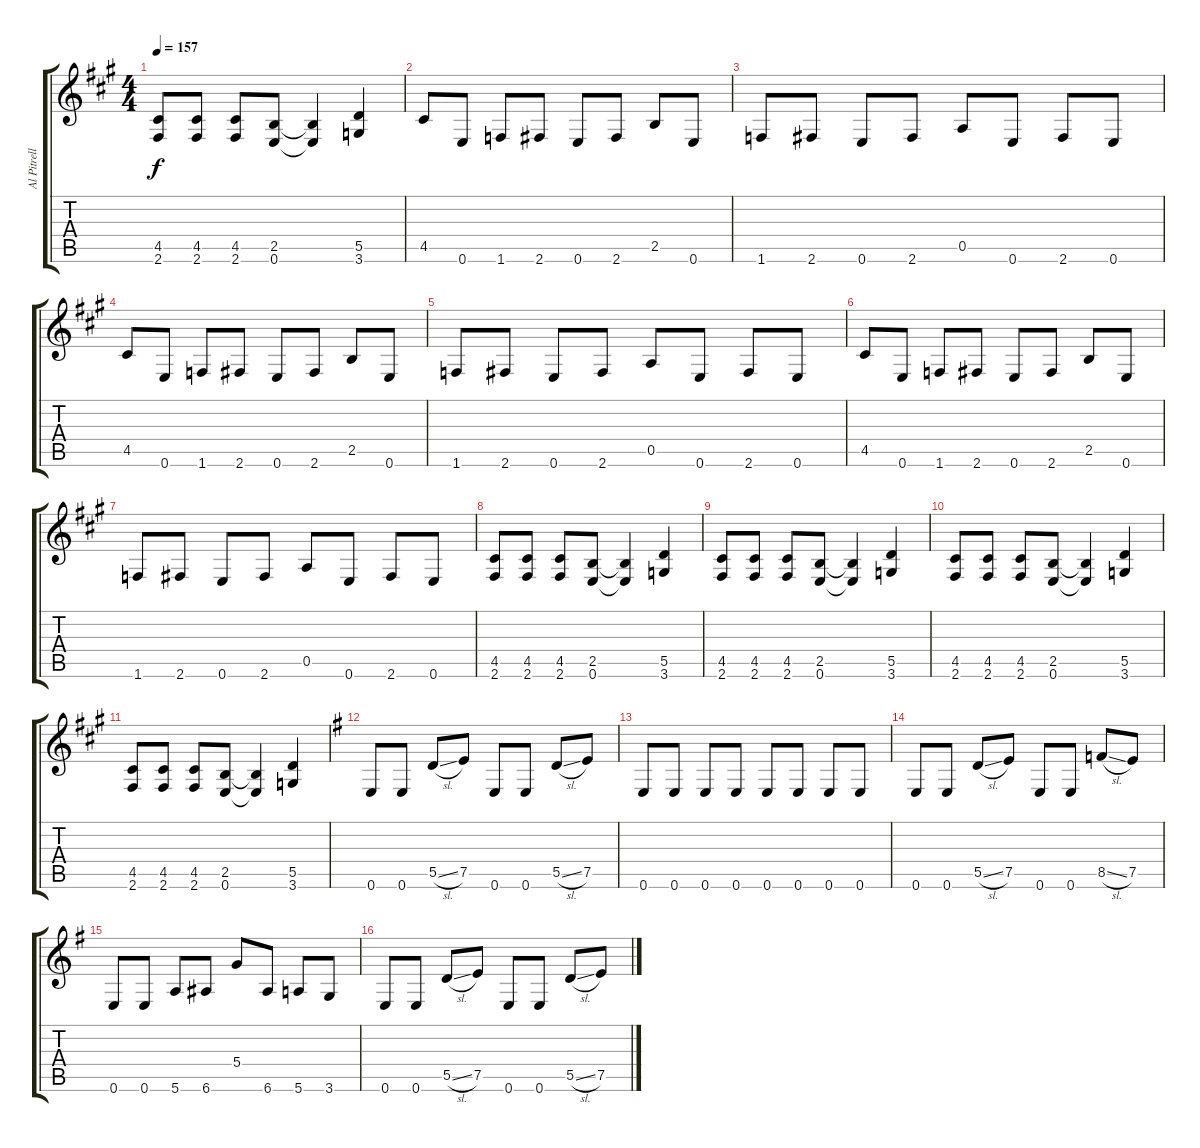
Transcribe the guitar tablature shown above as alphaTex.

\track ("Al Pitrelli" "Al Pitrell") {instrument overdrivenguitar}
\staff {score tabs}
\tuning (E4 B3 G3 D3 A2 E2) {hide}
\ts (4 4)
\tempo 157
\clef g2
\ks a
(4.5 2.6).8{dy f} (4.5 2.6).8 (4.5 2.6).8 (2.5 0.6).8 (2.5{t} 0.6{t}).4 (5.5 3.6).4 |
4.5.8 0.6.8 1.6.8 2.6.8 0.6.8 2.6.8 2.5.8 0.6.8 |
1.6.8 2.6.8 0.6.8 2.6.8 0.5.8 0.6.8 2.6.8 0.6.8 |
4.5.8 0.6.8 1.6.8 2.6.8 0.6.8 2.6.8 2.5.8 0.6.8 |
1.6.8 2.6.8 0.6.8 2.6.8 0.5.8 0.6.8 2.6.8 0.6.8 |
4.5.8 0.6.8 1.6.8 2.6.8 0.6.8 2.6.8 2.5.8 0.6.8 |
1.6.8 2.6.8 0.6.8 2.6.8 0.5.8 0.6.8 2.6.8 0.6.8 |
(4.5 2.6).8 (4.5 2.6).8 (4.5 2.6).8 (2.5 0.6).8 (2.5{t} 0.6{t}).4 (5.5 3.6).4 |
(4.5 2.6).8 (4.5 2.6).8 (4.5 2.6).8 (2.5 0.6).8 (2.5{t} 0.6{t}).4 (5.5 3.6).4 |
(4.5 2.6).8 (4.5 2.6).8 (4.5 2.6).8 (2.5 0.6).8 (2.5{t} 0.6{t}).4 (5.5 3.6).4 |
(4.5 2.6).8 (4.5 2.6).8 (4.5 2.6).8 (2.5 0.6).8 (2.5{t} 0.6{t}).4 (5.5 3.6).4 |
\ks g
0.6.8 0.6.8 5.5{sl}.8 7.5.8 0.6.8 0.6.8 5.5{sl}.8 7.5.8 |
0.6.8 0.6.8 0.6.8 0.6.8 0.6.8 0.6.8 0.6.8 0.6.8 |
0.6.8 0.6.8 5.5{sl}.8 7.5.8 0.6.8 0.6.8 8.5{sl}.8 7.5.8 |
0.6.8 0.6.8 5.6.8 6.6.8 5.4.8 6.6.8 5.6.8 3.6.8 |
0.6.8 0.6.8 5.5{sl}.8 7.5.8 0.6.8 0.6.8 5.5{sl}.8 7.5.8
